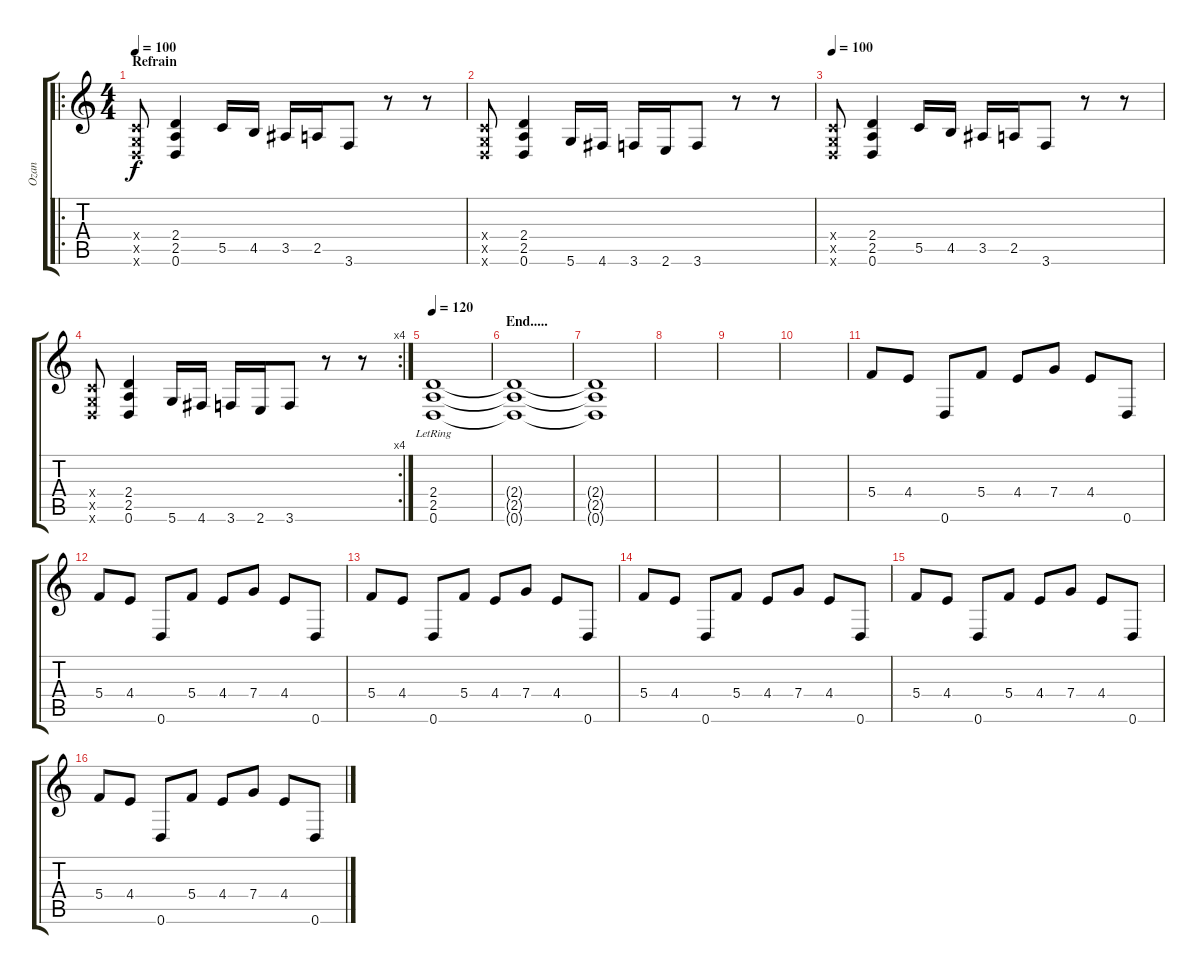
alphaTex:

\track ("Ozan" "Ozan") {instrument distortionguitar}
\staff {score tabs}
\tuning (D4 A3 F3 C3 G2 D2) {hide}
\ro
\ts (4 4)
\section ("" "Refrain")
\tempo 90
\tempo 100
\clef g2
\ks c
(0.4{x} 0.5{x} 0.6{x}).8{dy f} (2.4 2.5 0.6).4 5.5.16 4.5.16 3.5.16 2.5.16 3.6.8 r.8 r.8 |
(0.4{x} 0.5{x} 0.6{x}).8 (2.4 2.5 0.6).4 5.6.16 4.6.16 3.6.16 2.6.16 3.6.8 r.8 r.8 |
\tempo 100
(0.4{x} 0.5{x} 0.6{x}).8 (2.4 2.5 0.6).4 5.5.16 4.5.16 3.5.16 2.5.16 3.6.8 r.8 r.8 |
\rc 4
(0.4{x} 0.5{x} 0.6{x}).8 (2.4 2.5 0.6).4 5.6.16 4.6.16 3.6.16 2.6.16 3.6.8 r.8 r.8 |
\tempo 120
(2.4{lr} 2.5 0.6).1 |
\section ("" "End.....")
(2.4{t} 2.5{t} 0.6{t}).1 |
(2.4{t} 2.5{t} 0.6{t}).1 |
|
|
|
5.4.8 4.4.8 0.6.8 5.4.8 4.4.8 7.4.8 4.4.8 0.6.8 |
5.4.8 4.4.8 0.6.8 5.4.8 4.4.8 7.4.8 4.4.8 0.6.8 |
5.4.8 4.4.8 0.6.8 5.4.8 4.4.8 7.4.8 4.4.8 0.6.8 |
5.4.8 4.4.8 0.6.8 5.4.8 4.4.8 7.4.8 4.4.8 0.6.8 |
5.4.8 4.4.8 0.6.8 5.4.8 4.4.8 7.4.8 4.4.8 0.6.8 |
5.4.8 4.4.8 0.6.8 5.4.8 4.4.8 7.4.8 4.4.8 0.6.8
